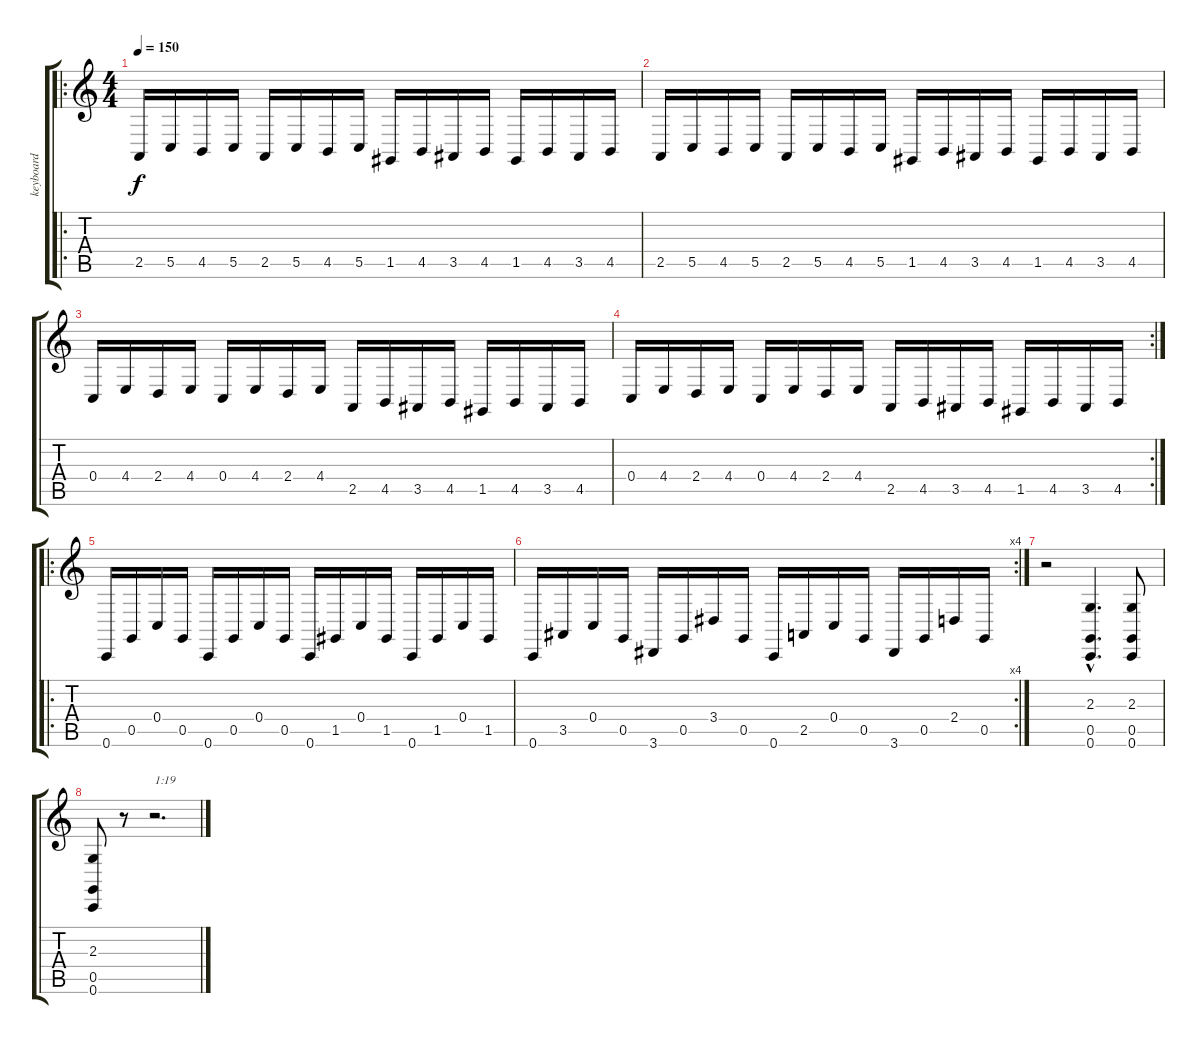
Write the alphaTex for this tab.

\track ("keyboard" "keyboard") {instrument acousticgrandpiano}
\staff {score tabs}
\tuning (D4 A3 F3 C3 G2 C2) {hide}
\ro
\ts (4 4)
\tempo 150
\clef g2
\ks c
2.5.16{dy f} 5.5.16 4.5.16 5.5.16 2.5.16 5.5.16 4.5.16 5.5.16 1.5.16 4.5.16 3.5.16 4.5.16 1.5.16 4.5.16 3.5.16 4.5.16 |
2.5.16 5.5.16 4.5.16 5.5.16 2.5.16 5.5.16 4.5.16 5.5.16 1.5.16 4.5.16 3.5.16 4.5.16 1.5.16 4.5.16 3.5.16 4.5.16 |
0.4.16 4.4.16 2.4.16 4.4.16 0.4.16 4.4.16 2.4.16 4.4.16 2.5.16 4.5.16 3.5.16 4.5.16 1.5.16 4.5.16 3.5.16 4.5.16 |
\rc 2
0.4.16 4.4.16 2.4.16 4.4.16 0.4.16 4.4.16 2.4.16 4.4.16 2.5.16 4.5.16 3.5.16 4.5.16 1.5.16 4.5.16 3.5.16 4.5.16 |
\ro
0.6.16 0.5.16 0.4.16 0.5.16 0.6.16 0.5.16 0.4.16 0.5.16 0.6.16 1.5.16 0.4.16 1.5.16 0.6.16 1.5.16 0.4.16 1.5.16 |
\rc 4
0.6.16 3.5.16 0.4.16 0.5.16 3.6.16 0.5.16 3.4.16 0.5.16 0.6.16 2.5.16 0.4.16 0.5.16 3.6.16 0.5.16 2.4.16 0.5.16 |
r.2 (2.3{hac} 0.5{hac} 0.6{hac}).4{d} (2.3 0.5 0.6).8 |
(2.3 0.5 0.6).8 r.8 r.2{d txt "1:19"}
